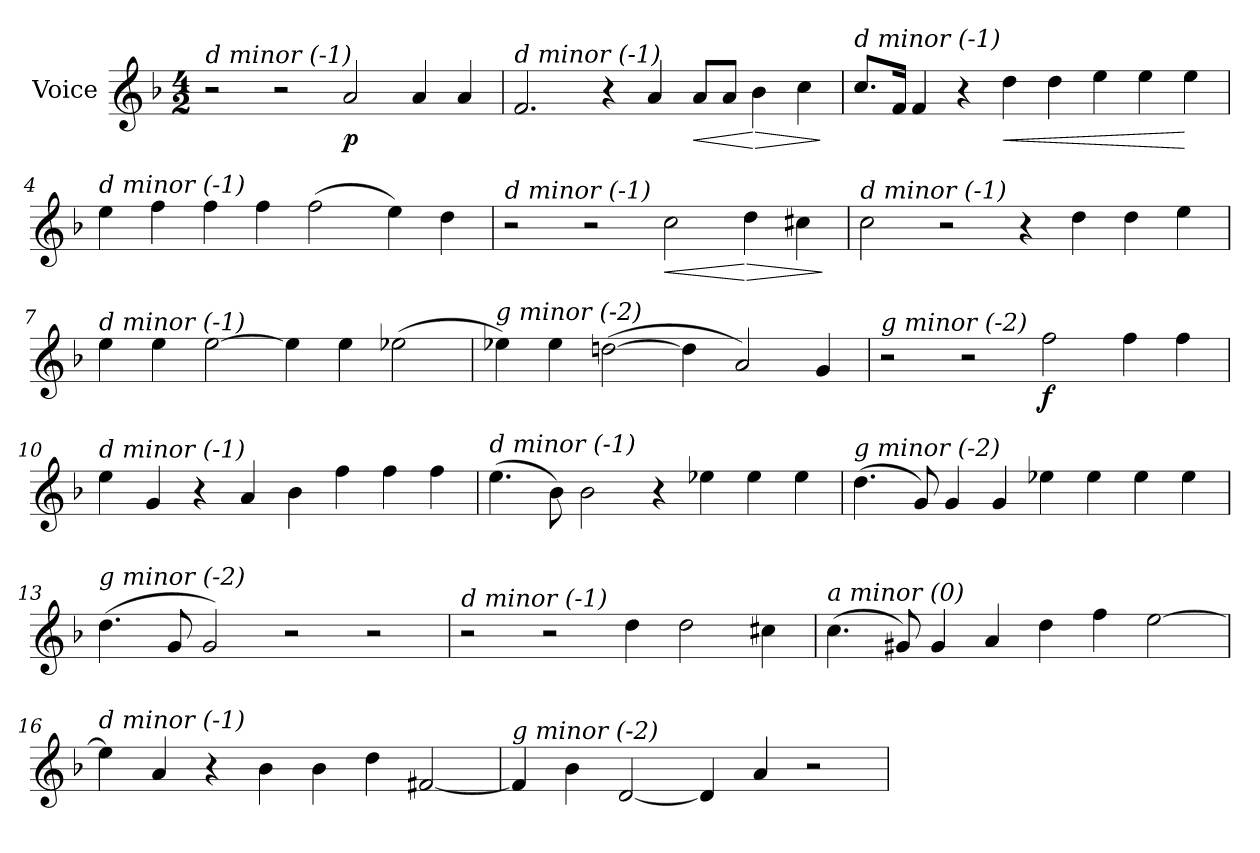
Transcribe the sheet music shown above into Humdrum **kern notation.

**kern	**dynam
*part1	*part1
*staff1	*staff1
*I"Voice	*
*clefG2	*
*k[b-]	*
*F:	*
*M4/2	*
=1	=1
!LO:TX:i:t=d minor (-1)	!
2r	.
2r	.
!	!LO:DY:b
2a/	p
4a/	.
4a/	.
=2	=2
!LO:TX:i:t=d minor (-1)	!
2.f/	.
4r	.
4a/	.
!	!LO:HP:b
8a/L	<
8a/J	.
!	!LO:HP:n=1:b
4b-\	[ >
4cc\	.
.	]
=3	=3
!LO:TX:i:t=d minor (-1)	!
8.cc/L	.
16f/Jk	.
4f/	.
4r	.
!	!LO:HP:b
4dd\	<
4dd\	.
4ee\	.
4ee\	.
4ee\	[
=4	=4
!LO:TX:i:t=d minor (-1)	!
4ee\	.
4ff\	.
4ff\	.
4ff\	.
(>2ff\	.
4ee\)	.
4dd\	.
!!LO:LB:g=z
=5	=5
!LO:TX:i:t=d minor (-1)	!
2r	.
2r	.
!	!LO:HP:b
2cc\	<
!	!LO:HP:n=1:b
4dd\	[ >
4cc#Xi\	.
.	]
=6	=6
!LO:TX:i:t=d minor (-1)	!
2cc\	.
2r	.
4r	.
4dd\	.
4dd\	.
4ee\	.
=7	=7
!LO:TX:i:t=d minor (-1)	!
4ee\	.
4ee\	.
[2ee\	.
4ee\]	.
4ee\	.
(>2ee-Xi\	.
=8	=8
!LO:TX:i:t=g minor (-2)	!
4ee-X\)	.
4ee-\	.
(>[2ddn\	.
4dd\]	.
2a/)	.
4g/	.
!!LO:LB:g=z
=9	=9
!LO:TX:i:t=g minor (-2)	!
2r	.
2r	.
!	!LO:DY:b
2ff\	f
4ff\	.
4ff\	.
=10	=10
!LO:TX:i:t=d minor (-1)	!
4ee\	.
4g/	.
4r	.
4a/	.
4b-\	.
4ff\	.
4ff\	.
4ff\	.
=11	=11
!LO:TX:i:t=d minor (-1)	!
(>4.ee\	.
8b-\)	.
2b-\	.
4r	.
4ee-X\	.
4ee-\	.
4ee-\	.
=12	=12
!LO:TX:i:t=g minor (-2)	!
(>4.dd\	.
8g/)	.
4g/	.
4g/	.
4ee-X\	.
4ee-\	.
4ee-\	.
4ee-\	.
!!LO:LB:g=z
=13	=13
!LO:TX:i:t=g minor (-2)	!
(>4.dd\	.
8g/	.
2g/)	.
2r	.
2r	.
=14	=14
!LO:TX:i:t=d minor (-1)	!
2r	.
2r	.
4dd\	.
2dd\	.
4cc#Xi\	.
=15	=15
!LO:TX:i:t=a minor (0)	!
(>4.cc\	.
8g#X/)	.
4g#/	.
4a/	.
4dd\	.
4ff\	.
[2ee\	.
=16	=16
!LO:TX:i:t=d minor (-1)	!
4ee\]	.
4a/	.
4r	.
4b-\	.
4b-\	.
4dd\	.
[2f#X/	.
!!LO:LB:g=z
=17	=17
!LO:TX:i:t=g minor (-2)	!
4f#/]	.
4b-\	.
[2d/	.
4d/]	.
4a/	.
2r	.
=	=
*-	*-
